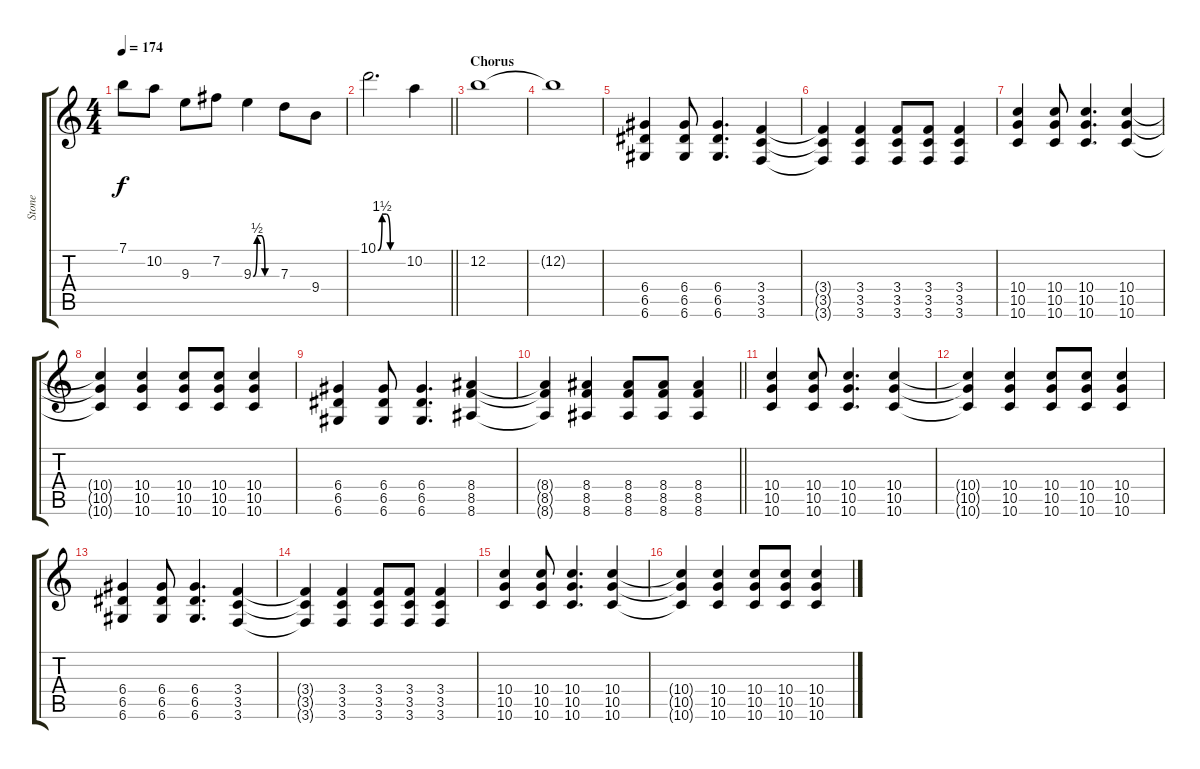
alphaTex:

\track ("Stone" "Stone") {instrument distortionguitar}
\staff {score tabs}
\tuning (E4 B3 G3 D3 A2 D2) {hide}
\ts (4 4)
\tempo 174
\clef g2
\ks c
7.1.8{dy f} 10.2.8 9.3.8 7.2.8 9.3{be (custom 0 0 10 2 20 2 30 0 60 0)}.4 7.3.8 9.4.8 |
\barLineRight lightlight
10.1{be (custom 0 0 10 6 20 6 30 0 60 0)}.2{d} 10.2.4 |
\section ("" "Chorus")
12.2.1 |
12.2{t}.1 |
(6.4 6.5 6.6).4 (6.4 6.5 6.6).8 (6.4 6.5 6.6).4{d} (3.4 3.5 3.6).4 |
(3.4{t} 3.5{t} 3.6{t}).4 (3.4 3.5 3.6).4 (3.4 3.5 3.6).8 (3.4 3.5 3.6).8 (3.4 3.5 3.6).4 |
(10.4 10.5 10.6).4 (10.4 10.5 10.6).8 (10.4 10.5 10.6).4{d} (10.4 10.5 10.6).4 |
(10.4{t} 10.5{t} 10.6{t}).4 (10.4 10.5 10.6).4 (10.4 10.5 10.6).8 (10.4 10.5 10.6).8 (10.4 10.5 10.6).4 |
(6.4 6.5 6.6).4 (6.4 6.5 6.6).8 (6.4 6.5 6.6).4{d} (8.4 8.5 8.6).4 |
\barLineRight lightlight
(8.4{t} 8.5{t} 8.6{t}).4 (8.4 8.5 8.6).4 (8.4 8.5 8.6).8 (8.4 8.5 8.6).8 (8.4 8.5 8.6).4 |
(10.4 10.5 10.6).4 (10.4 10.5 10.6).8 (10.4 10.5 10.6).4{d} (10.4 10.5 10.6).4 |
(10.4{t} 10.5{t} 10.6{t}).4 (10.4 10.5 10.6).4 (10.4 10.5 10.6).8 (10.4 10.5 10.6).8 (10.4 10.5 10.6).4 |
(6.4 6.5 6.6).4 (6.4 6.5 6.6).8 (6.4 6.5 6.6).4{d} (3.4 3.5 3.6).4 |
(3.4{t} 3.5{t} 3.6{t}).4 (3.4 3.5 3.6).4 (3.4 3.5 3.6).8 (3.4 3.5 3.6).8 (3.4 3.5 3.6).4 |
(10.4 10.5 10.6).4 (10.4 10.5 10.6).8 (10.4 10.5 10.6).4{d} (10.4 10.5 10.6).4 |
(10.4{t} 10.5{t} 10.6{t}).4 (10.4 10.5 10.6).4 (10.4 10.5 10.6).8 (10.4 10.5 10.6).8 (10.4 10.5 10.6).4
